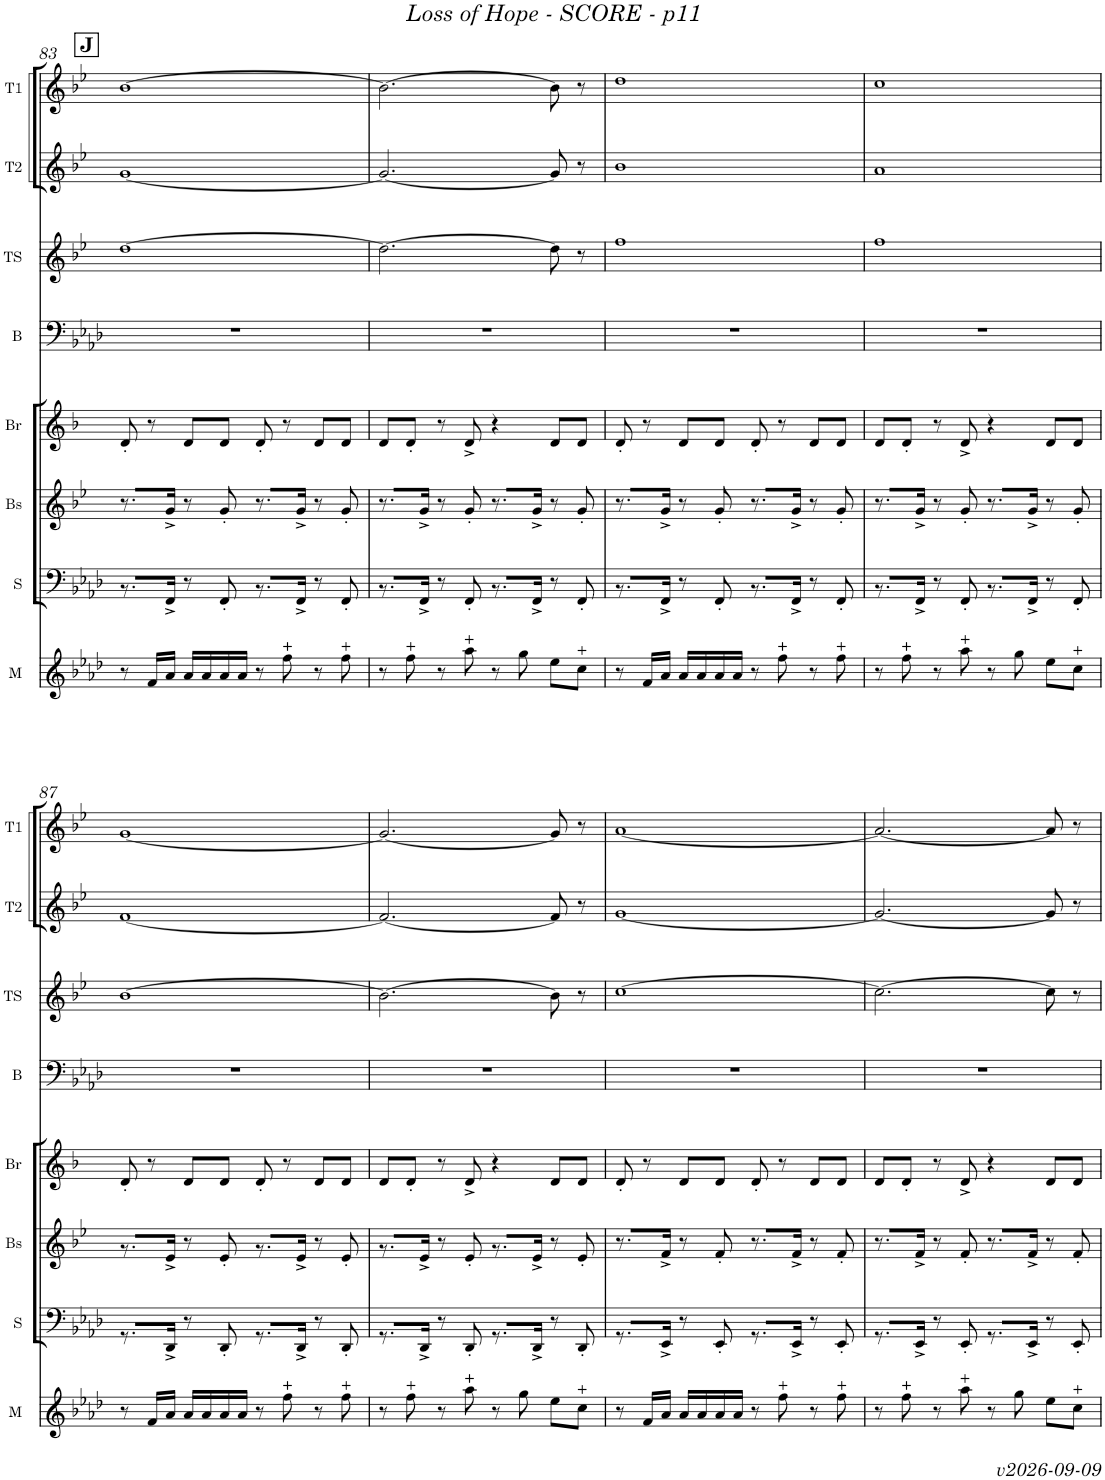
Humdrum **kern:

**kern	**kern	**kern	**kern	**kern	**kern	**kern	**kern
*part8	*part7	*part6	*part5	*part4	*part3	*part2	*part1
*staff8	*staff7	*staff6	*staff5	*staff4	*staff3	*staff2	*staff1
*I"Marimba	*I"Sousa	*I"Bass Sax	*I"Bari Sax	*I"Trombone	*I"Tenor Sax	*I"Trumpet 2	*I"Trumpet 1
*I'M	*I'S	*I'Bs	*I'Br	*	*I'TS	*I'T2	*I'T1
!!LO:PB:g=z
*clefG2	*clefF4	*clefG2	*clefG2	*clefF4	*clefG2	*clefG2	*clefG2
*	*	*Trd15c26	*Trd12c21	*	*Trd8c14	*Trd1c2	*Trd1c2
*k[b-e-a-d-]	*k[b-e-a-d-]	*k[b-e-]	*k[b-]	*k[b-e-a-d-]	*k[b-e-]	*k[b-e-]	*k[b-e-]
*M4/4	*M4/4	*M4/4	*M4/4	*M4/4	*M4/4	*M4/4	*M4/4
!!LO:REH:place=s1:a:B:cj:fs=14:t=J
=83	=83	=83	=83	=83	=83	=83	=83
8r	8.r	8.r	8d'/	1r	[1dd	[1g	[1b-
16f/LL	.	.	8r	.	.	.	.
16a-/JJ	16FF^/Jk	16g^/Jk	.	.	.	.	.
16a-/LL	8r	8r	8d/L	.	.	.	.
16a-/	.	.	.	.	.	.	.
16a-/	8FF'/	8g'/	8d/J	.	.	.	.
16a-/JJ	.	.	.	.	.	.	.
8r	8.r	8.r	8d'/	.	.	.	.
8ff\	.	.	8r	.	.	.	.
.	16FF^/Jk	16g^/Jk	.	.	.	.	.
8r	8r	8r	8d/L	.	.	.	.
8ff\	8FF'/	8g'/	8d/J	.	.	.	.
=84	=84	=84	=84	=84	=84	=84	=84
8r	8.r	8.r	8d/L	1r	2.dd\_	2.g/_	2.b-\_
8ff\	.	.	8d'/J	.	.	.	.
.	16FF^/Jk	16g^/Jk	.	.	.	.	.
8r	8r	8r	8r	.	.	.	.
8aa-\	8FF'/	8g'/	8d^/	.	.	.	.
8r	8.r	8.r	4r	.	.	.	.
8gg\	.	.	.	.	.	.	.
.	16FF^/Jk	16g^/Jk	.	.	.	.	.
8ee-\L	8r	8r	8d/L	.	8dd\]	8g/]	8b-\]
8cc\J	8FF'/	8g'/	8d/J	.	8r	8r	8r
=85	=85	=85	=85	=85	=85	=85	=85
8r	8.r	8.r	8d'/	1r	1ff	1b-	1dd
16f/LL	.	.	8r	.	.	.	.
16a-/JJ	16FF^/Jk	16g^/Jk	.	.	.	.	.
16a-/LL	8r	8r	8d/L	.	.	.	.
16a-/	.	.	.	.	.	.	.
16a-/	8FF'/	8g'/	8d/J	.	.	.	.
16a-/JJ	.	.	.	.	.	.	.
8r	8.r	8.r	8d'/	.	.	.	.
8ff\	.	.	8r	.	.	.	.
.	16FF^/Jk	16g^/Jk	.	.	.	.	.
8r	8r	8r	8d/L	.	.	.	.
8ff\	8FF'/	8g'/	8d/J	.	.	.	.
=86	=86	=86	=86	=86	=86	=86	=86
8r	8.r	8.r	8d/L	1r	1ff	1a	1cc
8ff\	.	.	8d'/J	.	.	.	.
.	16FF^/Jk	16g^/Jk	.	.	.	.	.
8r	8r	8r	8r	.	.	.	.
8aa-\	8FF'/	8g'/	8d^/	.	.	.	.
8r	8.r	8.r	4r	.	.	.	.
8gg\	.	.	.	.	.	.	.
.	16FF^/Jk	16g^/Jk	.	.	.	.	.
8ee-\L	8r	8r	8d/L	.	.	.	.
8cc\J	8FF'/	8g'/	8d/J	.	.	.	.
!!LO:LB:g=z
=87	=87	=87	=87	=87	=87	=87	=87
8r	8.r	8.r	8d'/	1r	[1b-	[1f	[1g
16f/LL	.	.	8r	.	.	.	.
16a-/JJ	16DD-^/Jk	16e-^/Jk	.	.	.	.	.
16a-/LL	8r	8r	8d/L	.	.	.	.
16a-/	.	.	.	.	.	.	.
16a-/	8DD-'/	8e-'/	8d/J	.	.	.	.
16a-/JJ	.	.	.	.	.	.	.
8r	8.r	8.r	8d'/	.	.	.	.
8ff\	.	.	8r	.	.	.	.
.	16DD-^/Jk	16e-^/Jk	.	.	.	.	.
8r	8r	8r	8d/L	.	.	.	.
8ff\	8DD-'/	8e-'/	8d/J	.	.	.	.
=88	=88	=88	=88	=88	=88	=88	=88
8r	8.r	8.r	8d/L	1r	2.b-\_	2.f/_	2.g/_
8ff\	.	.	8d'/J	.	.	.	.
.	16DD-^/Jk	16e-^/Jk	.	.	.	.	.
8r	8r	8r	8r	.	.	.	.
8aa-\	8DD-'/	8e-'/	8d^/	.	.	.	.
8r	8.r	8.r	4r	.	.	.	.
8gg\	.	.	.	.	.	.	.
.	16DD-^/Jk	16e-^/Jk	.	.	.	.	.
8ee-\L	8r	8r	8d/L	.	8b-\]	8f/]	8g/]
8cc\J	8DD-'/	8e-'/	8d/J	.	8r	8r	8r
=89	=89	=89	=89	=89	=89	=89	=89
8r	8.r	8.r	8d'/	1r	[1cc	[1g	[1a
16f/LL	.	.	8r	.	.	.	.
16a-/JJ	16EE-^/Jk	16f^/Jk	.	.	.	.	.
16a-/LL	8r	8r	8d/L	.	.	.	.
16a-/	.	.	.	.	.	.	.
16a-/	8EE-'/	8f'/	8d/J	.	.	.	.
16a-/JJ	.	.	.	.	.	.	.
8r	8.r	8.r	8d'/	.	.	.	.
8ff\	.	.	8r	.	.	.	.
.	16EE-^/Jk	16f^/Jk	.	.	.	.	.
8r	8r	8r	8d/L	.	.	.	.
8ff\	8EE-'/	8f'/	8d/J	.	.	.	.
=90	=90	=90	=90	=90	=90	=90	=90
8r	8.r	8.r	8d/L	1r	2.cc\_	2.g/_	2.a/_
8ff\	.	.	8d'/J	.	.	.	.
.	16EE-^/Jk	16f^/Jk	.	.	.	.	.
8r	8r	8r	8r	.	.	.	.
8aa-\	8EE-'/	8f'/	8d^/	.	.	.	.
8r	8.r	8.r	4r	.	.	.	.
8gg\	.	.	.	.	.	.	.
.	16EE-^/Jk	16f^/Jk	.	.	.	.	.
8ee-\L	8r	8r	8d/L	.	8cc\]	8g/]	8a/]
8cc\J	8EE-'/	8f'/	8d/J	.	8r	8r	8r
=	=	=	=	=	=	=	=
*-	*-	*-	*-	*-	*-	*-	*-
